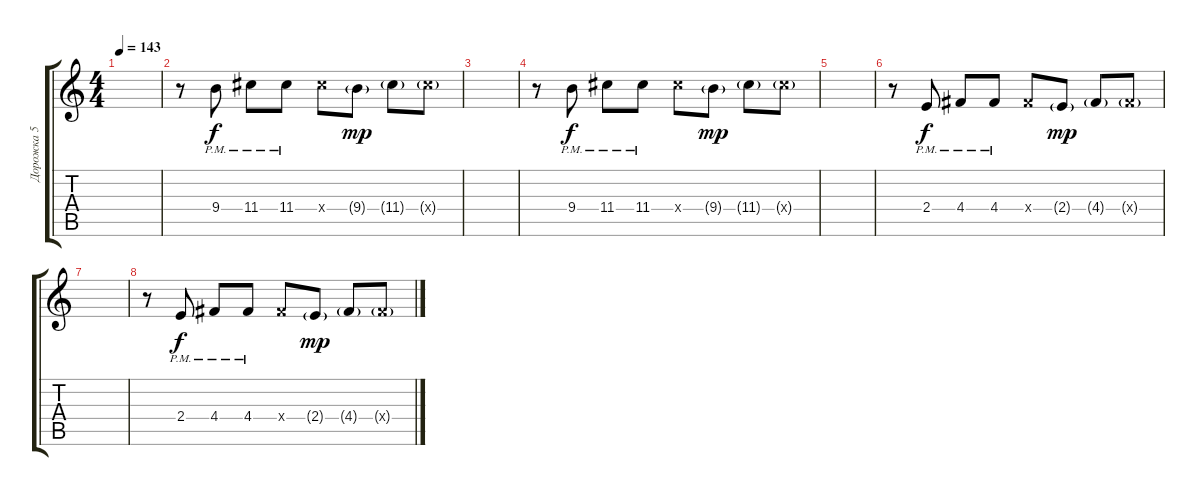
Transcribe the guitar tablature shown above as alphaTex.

\track ("Дорожка 5" "Дорожка 5") {instrument electricguitarjazz}
\staff {score tabs}
\tuning (E4 B3 G3 D3 A2 E2) {hide}
\ts (4 4)
\tempo 143
\clef g2
\ks c
|
r.8 9.4{pm}.8{dy f} 11.4{pm}.8 11.4{pm}.8 11.4{x}.8 9.4{g}.8{dy mp} 11.4{g}.8 11.4{g x}.8 |
|
r.8 9.4{pm}.8{dy f} 11.4{pm}.8 11.4{pm}.8 11.4{x}.8 9.4{g}.8{dy mp} 11.4{g}.8 11.4{g x}.8 |
|
r.8 2.4{pm}.8{dy f} 4.4{pm}.8 4.4{pm}.8 4.4{x}.8 2.4{g}.8{dy mp} 4.4{g}.8 4.4{g x}.8 |
|
r.8 2.4{pm}.8{dy f} 4.4{pm}.8 4.4{pm}.8 4.4{x}.8 2.4{g}.8{dy mp} 4.4{g}.8 4.4{g x}.8
